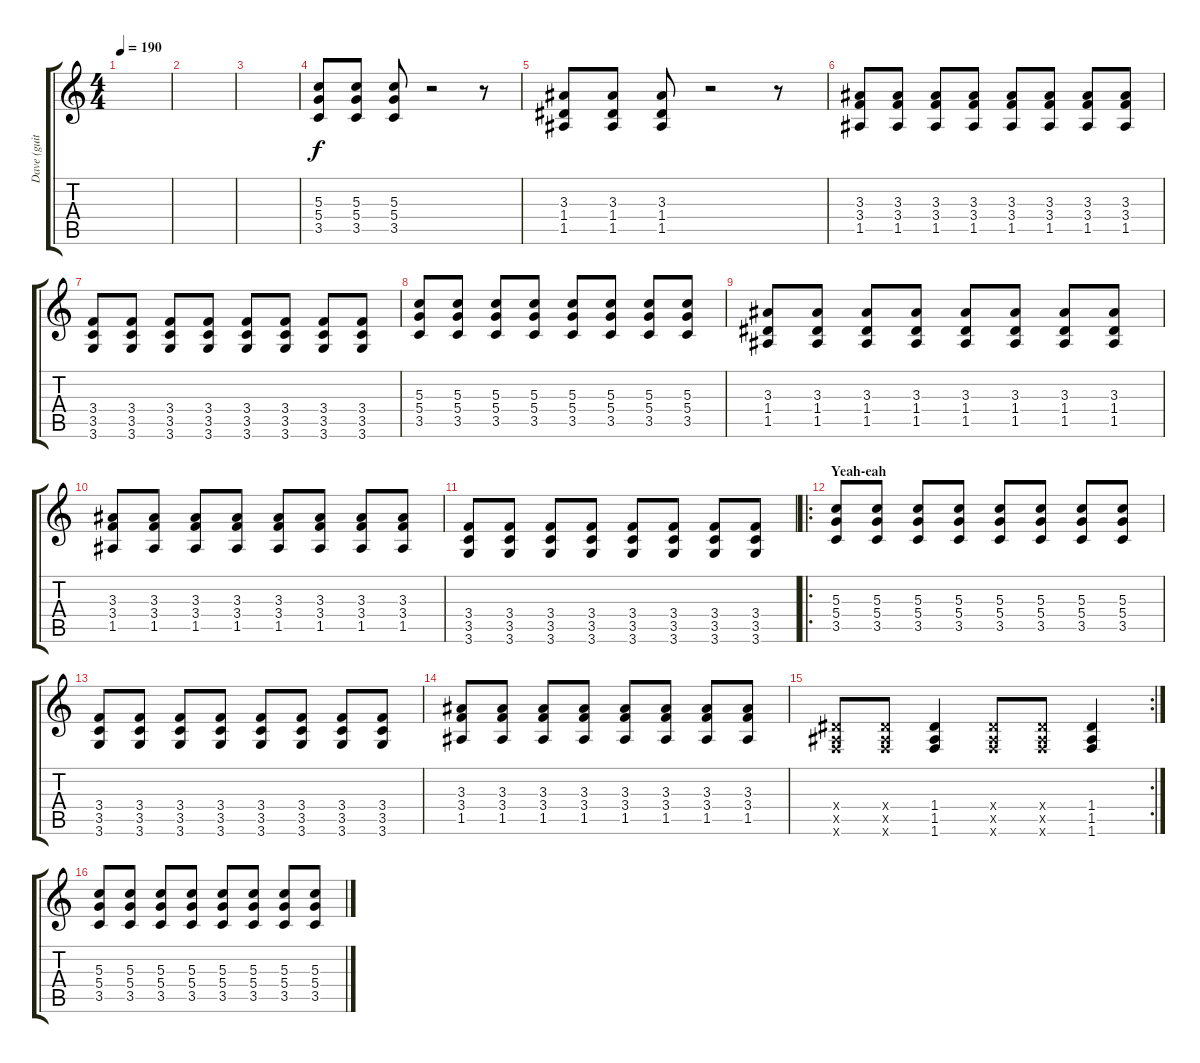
\track ("Dave (guitar)" "Dave (guit") {instrument overdrivenguitar}
\staff {score tabs}
\tuning (E4 B3 G3 D3 A2 E2) {hide}
\ts (4 4)
\tempo 190
\clef g2
\ks c
|
|
|
(5.3 5.4 3.5).8 (5.3 5.4 3.5).8 (5.3 5.4 3.5).8 r.2 r.8 |
(3.3 1.4 1.5).8 (3.3 1.4 1.5).8 (3.3 1.4 1.5).8 r.2 r.8 |
(3.3 3.4 1.5).8 (3.3 3.4 1.5).8 (3.3 3.4 1.5).8 (3.3 3.4 1.5).8 (3.3 3.4 1.5).8 (3.3 3.4 1.5).8 (3.3 3.4 1.5).8 (3.3 3.4 1.5).8 |
(3.4 3.5 3.6).8 (3.4 3.5 3.6).8 (3.4 3.5 3.6).8 (3.4 3.5 3.6).8 (3.4 3.5 3.6).8 (3.4 3.5 3.6).8 (3.4 3.5 3.6).8 (3.4 3.5 3.6).8 |
(5.3 5.4 3.5).8 (5.3 5.4 3.5).8 (5.3 5.4 3.5).8 (5.3 5.4 3.5).8 (5.3 5.4 3.5).8 (5.3 5.4 3.5).8 (5.3 5.4 3.5).8 (5.3 5.4 3.5).8 |
(3.3 1.4 1.5).8 (3.3 1.4 1.5).8 (3.3 1.4 1.5).8 (3.3 1.4 1.5).8 (3.3 1.4 1.5).8 (3.3 1.4 1.5).8 (3.3 1.4 1.5).8 (3.3 1.4 1.5).8 |
(3.3 3.4 1.5).8 (3.3 3.4 1.5).8 (3.3 3.4 1.5).8 (3.3 3.4 1.5).8 (3.3 3.4 1.5).8 (3.3 3.4 1.5).8 (3.3 3.4 1.5).8 (3.3 3.4 1.5).8 |
(3.4 3.5 3.6).8 (3.4 3.5 3.6).8 (3.4 3.5 3.6).8 (3.4 3.5 3.6).8 (3.4 3.5 3.6).8 (3.4 3.5 3.6).8 (3.4 3.5 3.6).8 (3.4 3.5 3.6).8 |
\ro
\section ("" "Yeah-eah")
(5.3 5.4 3.5).8 (5.3 5.4 3.5).8 (5.3 5.4 3.5).8 (5.3 5.4 3.5).8 (5.3 5.4 3.5).8 (5.3 5.4 3.5).8 (5.3 5.4 3.5).8 (5.3 5.4 3.5).8 |
(3.4 3.5 3.6).8 (3.4 3.5 3.6).8 (3.4 3.5 3.6).8 (3.4 3.5 3.6).8 (3.4 3.5 3.6).8 (3.4 3.5 3.6).8 (3.4 3.5 3.6).8 (3.4 3.5 3.6).8 |
(3.3 3.4 1.5).8 (3.3 3.4 1.5).8 (3.3 3.4 1.5).8 (3.3 3.4 1.5).8 (3.3 3.4 1.5).8 (3.3 3.4 1.5).8 (3.3 3.4 1.5).8 (3.3 3.4 1.5).8 |
\rc 2
(1.4{x} 1.5{x} 1.6{x}).8 (1.4{x} 1.5{x} 1.6{x}).8 (1.4 1.5 1.6).4 (1.4{x} 1.5{x} 1.6{x}).8 (1.4{x} 1.5{x} 1.6{x}).8 (1.4 1.5 1.6).4 |
(5.3 5.4 3.5).8 (5.3 5.4 3.5).8 (5.3 5.4 3.5).8 (5.3 5.4 3.5).8 (5.3 5.4 3.5).8 (5.3 5.4 3.5).8 (5.3 5.4 3.5).8 (5.3 5.4 3.5).8
